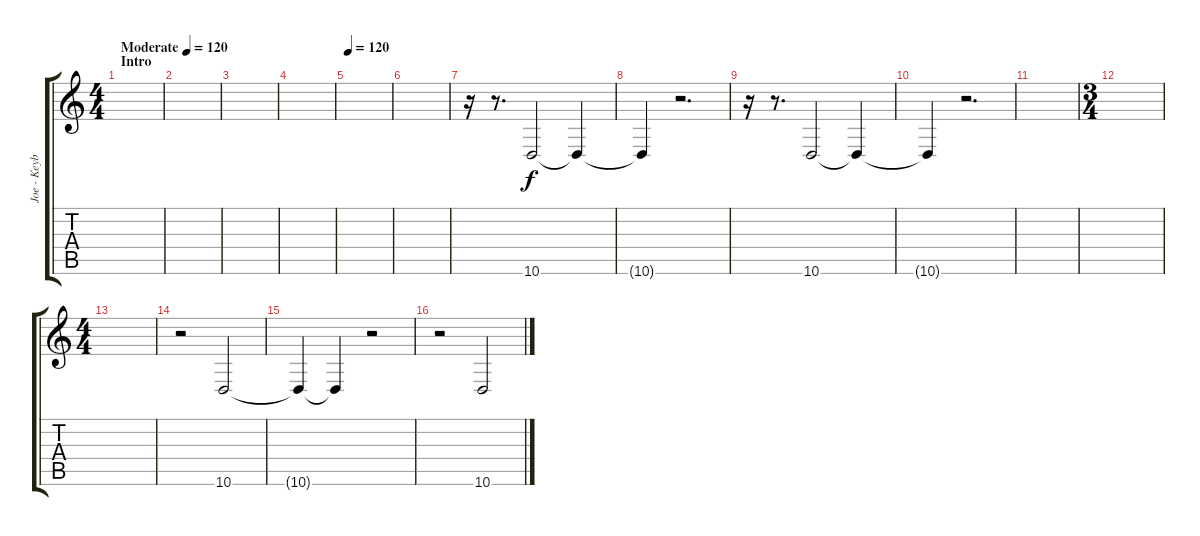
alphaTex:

\track ("Joe - Keyboards" "Joe - Keyb") {instrument pad8sweep}
\staff {score tabs}
\tuning (E4 B3 G3 D3 A2 E2) {hide}
\ts (4 4)
\section ("" "Intro")
\tempo (120 "Moderate")
\tempo 130
\tempo (120 "Moderate")
\clef g2
\ks c
|
|
|
|
\tempo 120
|
|
r.16{volume 0} r.8{d} 10.6.2{volume 16} 10.6{t}.4{volume 0} |
10.6{t}.4 r.2{d} |
r.16 r.8{d} 10.6.2{volume 16} 10.6{t}.4{volume 0} |
10.6{t}.4 r.2{d} |
|
\ts (3 4)
|
\ts (4 4)
|
r.2 10.6.2{volume 16} |
10.6{t}.4{volume 0} 10.6{t}.4 r.2 |
r.2 10.6.2{volume 16}
